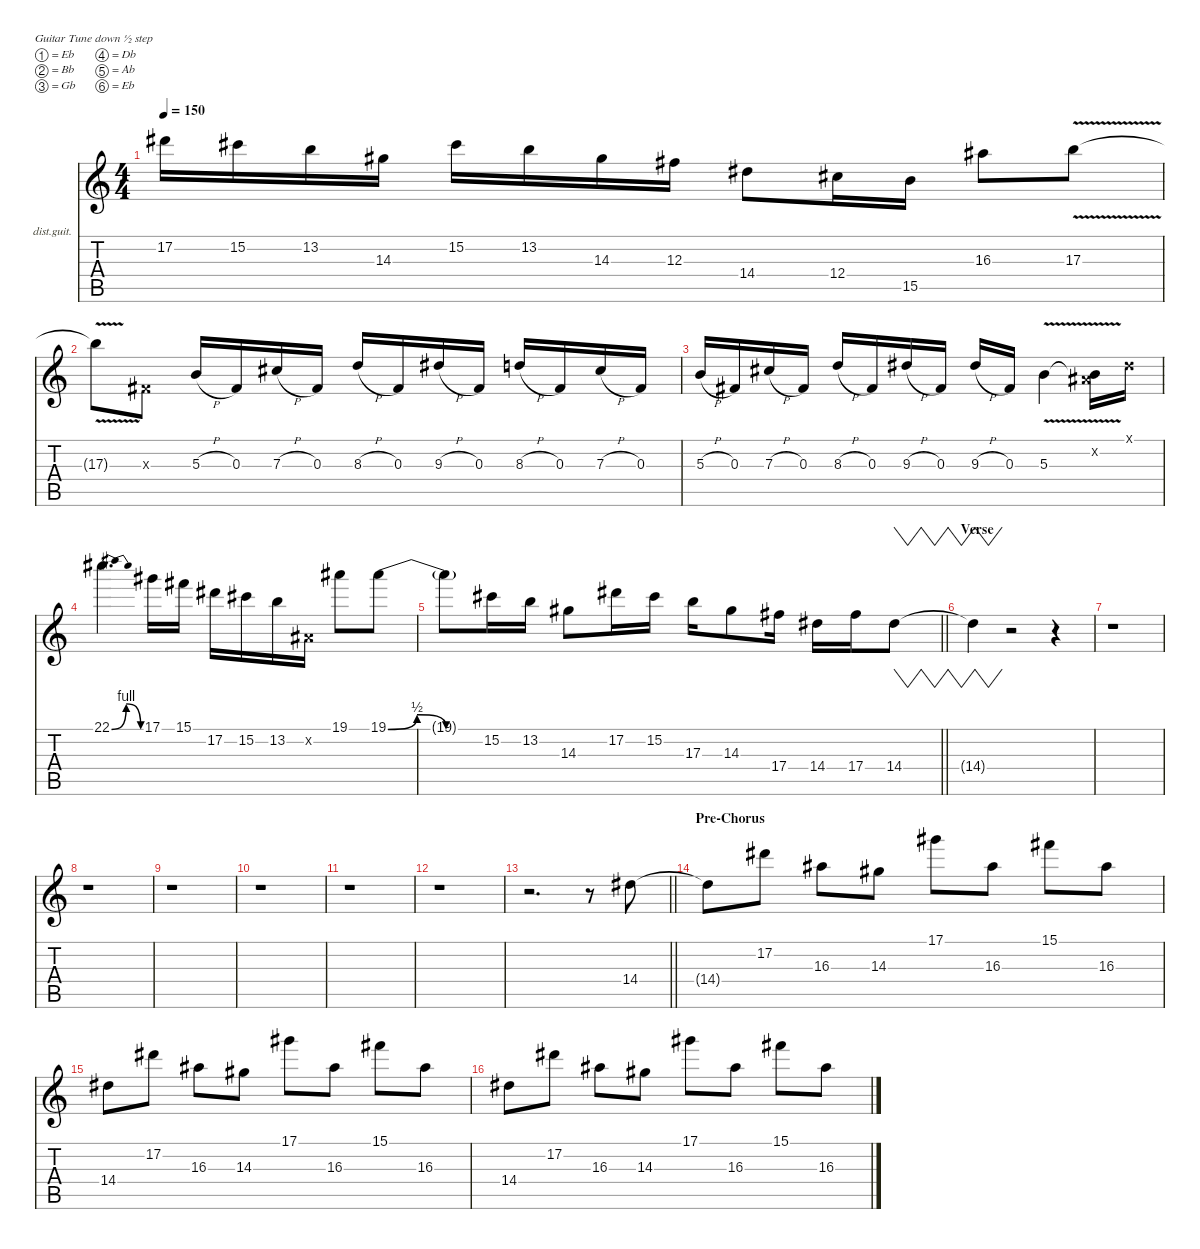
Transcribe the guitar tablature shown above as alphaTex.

\defaultSystemsLayout 4
\hideDynamics
\bracketExtendMode nobrackets
\firstSystemTrackNameOrientation horizontal
\otherSystemsTrackNameOrientation horizontal
\track ("Satchel (Lead)" "dist.guit.") {instrument distortionguitar}
\staff {score tabs}
\tuning (Eb4 Bb3 Gb3 Db3 Ab2 Eb2)
\ts (4 4)
\tempo 150
\clef g2
\ks c
17.2.16{dy f} 15.2.16 13.2.16 14.3.16 15.2.16 13.2.16 14.3.16 12.3.16 14.4.8 12.4.16 15.5.16 16.3.8 17.3{v}.8 |
17.3{v t}.8 0.3{x}.8 5.3{h}.16 0.3.16 7.3{h}.16 0.3.16 8.3{h}.16 0.3.16 9.3{h}.16 0.3.16 8.3{h}.16 0.3.16 7.3{h}.16 0.3.16 |
5.3{h}.16 0.3.16 7.3{h}.16 0.3.16 8.3{h}.16 0.3.16 9.3{h}.16 0.3.16 9.3{h}.16 0.3.16 5.3{v}.4 (0.2{x} 5.3{v t}).16 0.1{x}.16 |
22.1{be (bendrelease 0 0 30 4 30 4 60 0)}.4{d} 17.1.16 15.1.16 17.2.16 15.2.16 13.2.16 0.2{x}.16 19.1.8 19.1{be (bendrelease 0 0 30 2 30 2 60 0)}.8 |
\barLineRight lightlight
19.1{be (hold 0 0 60 0) t}.8 15.2.16 13.2.16 14.3.8 17.2.16 15.2.16 17.3.16 14.3.8 17.4.16 14.4.16 17.4.16 14.4.8{vw} |
\section ("" "Verse")
14.4{t}.4{vw} r.2 r.4 |
r.1 |
r.1 |
r.1 |
r.1 |
r.1 |
r.1 |
\barLineRight lightlight
r.2{d} r.8 14.4.8 |
\section ("" "Pre-Chorus")
14.4{t}.8 17.2.8 16.3.8 14.3.8 17.1.8 16.3.8 15.1.8 16.3.8 |
14.4.8 17.2.8 16.3.8 14.3.8 17.1.8 16.3.8 15.1.8 16.3.8 |
14.4.8 17.2.8 16.3.8 14.3.8 17.1.8 16.3.8 15.1.8 16.3.8
